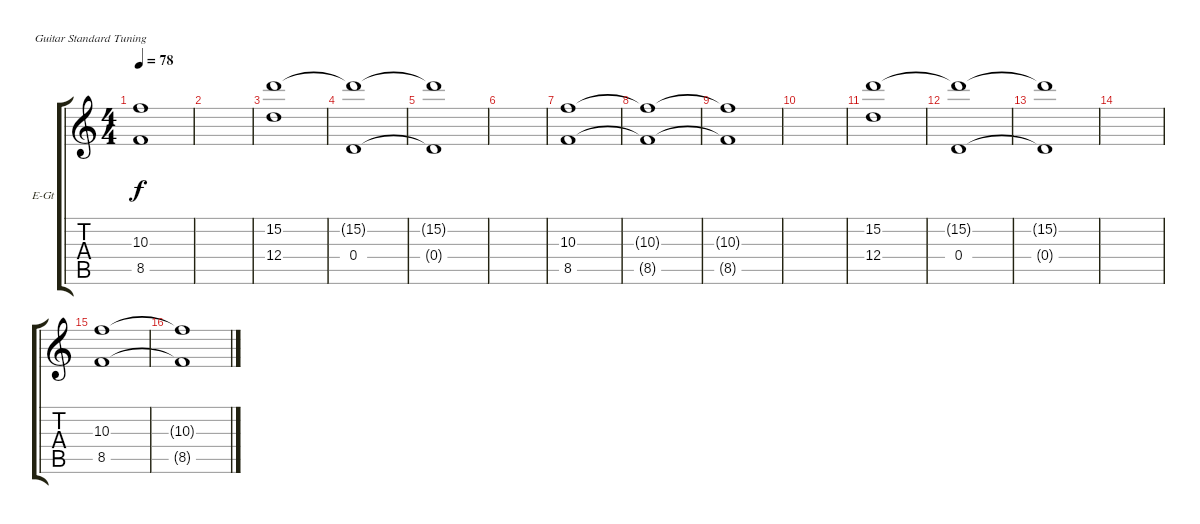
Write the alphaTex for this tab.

\defaultSystemsLayout 4
\bracketExtendMode groupsimilarinstruments
\firstSystemTrackNameOrientation horizontal
\otherSystemsTrackNameOrientation horizontal
\track ("Electric Guitar" "E-Gt") {instrument electricguitarclean}
\staff {score tabs}
\tuning (E4 B3 G3 D3 A2 E2)
\ts (4 4)
\tempo 78
\clef g2
\ks c
(8.5{t} 10.3{t}).1{dy f} |
|
\scale
0.333333 (15.2 12.4).1 |
\scale
0.333333 (15.2{t} 0.4).1 |
\scale
0.333333 (0.4{t} 15.2{t}).1 |
\scale
0.333333 |
\scale
0.333333 (10.3 8.5).1 |
\scale
0.333333 (8.5{t} 10.3{t}).1 |
\scale
0.333333 (8.5{t} 10.3{t}).1 |
\scale
0.333333 |
\scale
0.333333 (15.2 12.4).1 |
\scale
0.333333 (15.2{t} 0.4).1 |
\scale
0.333333 (0.4{t} 15.2{t}).1 |
\scale
0.333333 |
\scale
0.333333 (10.3 8.5).1 |
\scale
0.333333 (8.5{t} 10.3{t}).1
